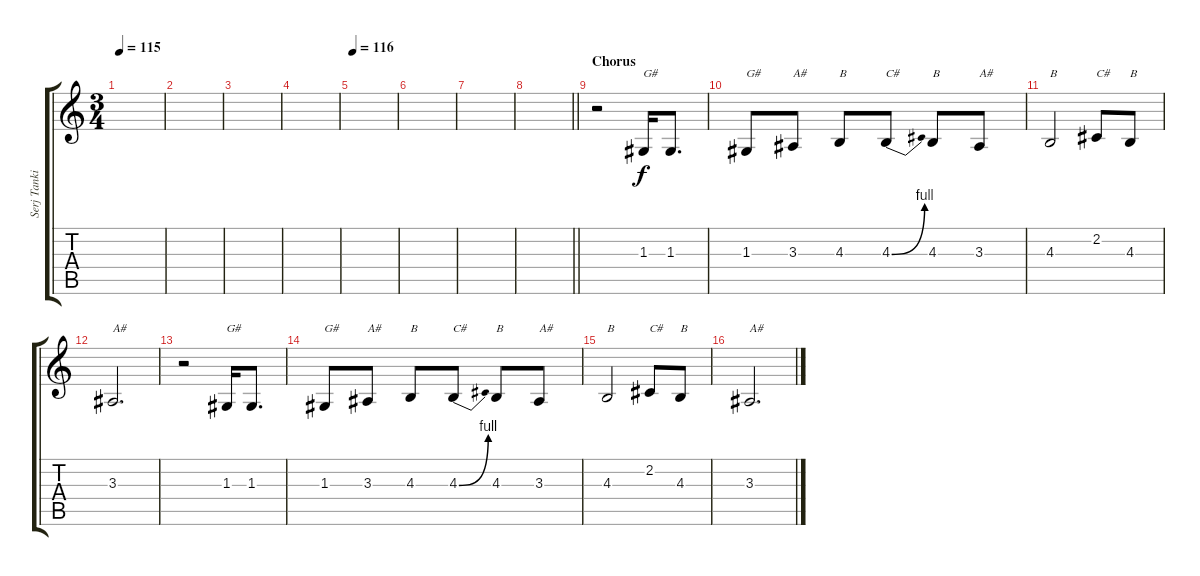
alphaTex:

\track ("Serj Tankian - Vocals" "Serj Tanki") {instrument baritonesax}
\staff {score tabs}
\tuning (E4 B3 G3 D3 A2 E2) {hide}
\ts (3 4)
\tempo 115
\clef g2
\ks c
|
|
|
|
\tempo 116
|
|
|
\barLineRight lightlight
|
\section ("" "Chorus")
r.2 1.3.16{txt "G#"} 1.3.8{d} |
1.3.8{txt "G#"} 3.3.8{txt "A#"} 4.3.8{txt "B"} 4.3{be (bend 0 0 60 4)}.8{txt "C#"} 4.3.8{txt "B"} 3.3.8{txt "A#"} |
4.3.2{txt "B"} 2.2.8{txt "C#"} 4.3.8{txt "B"} |
3.3.2{d txt "A#"} |
r.2 1.3.16{txt "G#"} 1.3.8{d} |
1.3.8{txt "G#"} 3.3.8{txt "A#"} 4.3.8{txt "B"} 4.3{be (bend 0 0 60 4)}.8{txt "C#"} 4.3.8{txt "B"} 3.3.8{txt "A#"} |
4.3.2{txt "B"} 2.2.8{txt "C#"} 4.3.8{txt "B"} |
3.3.2{d txt "A#"}
